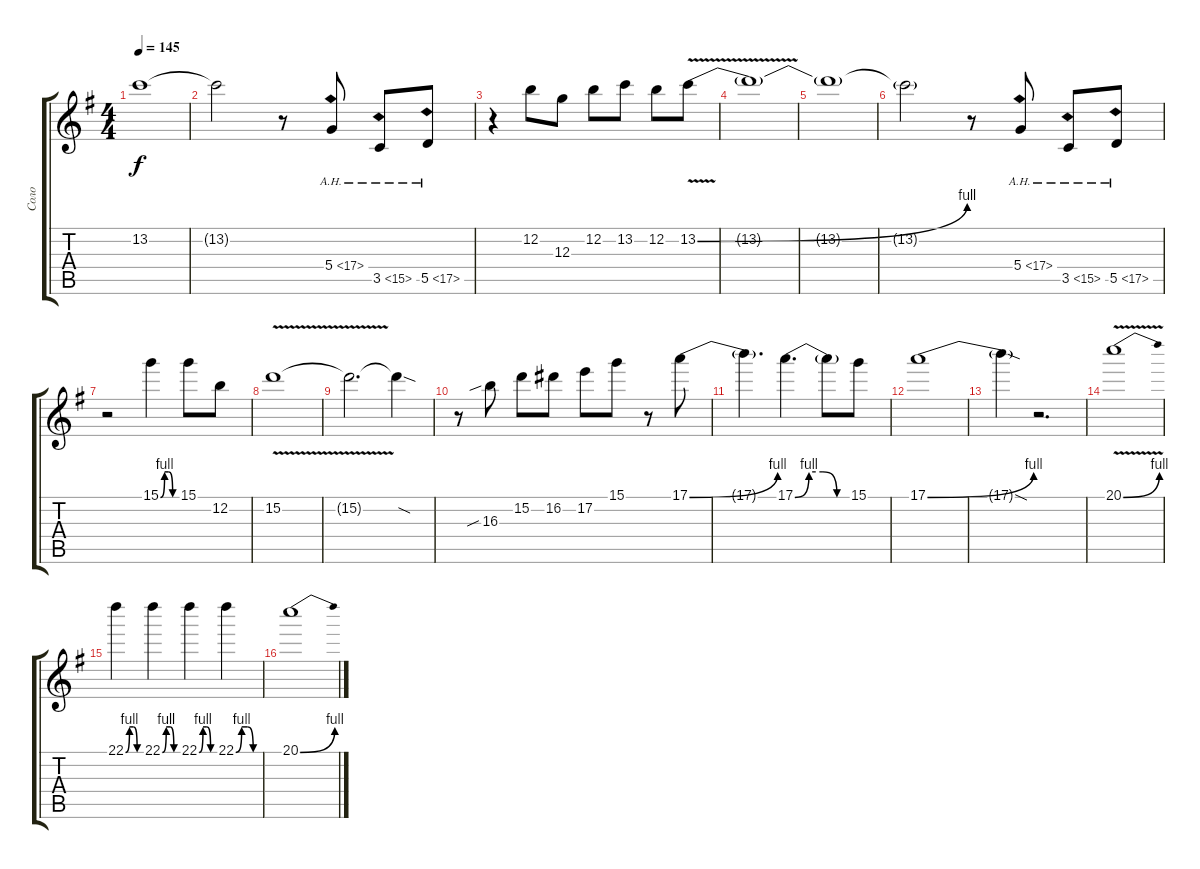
\track ("Соло " "Соло ") {instrument distortionguitar}
\staff {score tabs}
\tuning (E4 B3 G3 D3 A2 E2) {hide}
\ts (4 4)
\tempo 145
\clef g2
\ks g
13.2{t}.1{dy f} |
13.2{t}.2 r.8 5.4{ah 12}.8 3.5{ah 12}.8 5.5{ah 12}.8 |
r.4 12.2.8 12.3.8 12.2.8 13.2.8 12.2.8 13.2{be (bend 0 0 60 4) v}.8 |
13.2{t}.1 |
13.2{t}.1 |
13.2{t}.2 r.8 5.4{ah 12}.8 3.5{ah 12}.8 5.5{ah 12}.8 |
r.2 15.1{be (custom 0 0 15 4 30 4 45 0 60 0)}.4 15.1.8 12.2.8 |
15.2{v}.1 |
15.2{t}.2{d} 15.2{sod t}.4 |
r.8 16.3{sib}.8 15.2.8 16.2.8 17.2.8 15.1.8 r.8 17.1{be (bend 0 0 60 4)}.8 |
17.1{t}.4{d} 17.1{be (custom 0 0 15 4 30 4 45 0 60 0)}.4{d} 17.1{t}.8 15.1.8 |
17.1{be (bend 0 0 60 4)}.1 |
17.1{sod t}.4{volume 0} r.2{d} |
20.1{be (bend 0 0 60 4) v}.1 |
22.1{be (custom 0 0 15 4 30 4 45 0 60 0)}.4 22.1{be (custom 0 0 15 4 30 4 45 0 60 0)}.4 22.1{be (custom 0 0 15 4 30 4 45 0 60 0)}.4 22.1{be (custom 0 0 15 4 30 4 45 0 60 0)}.4 |
20.1{be (bend 0 0 60 4)}.1
